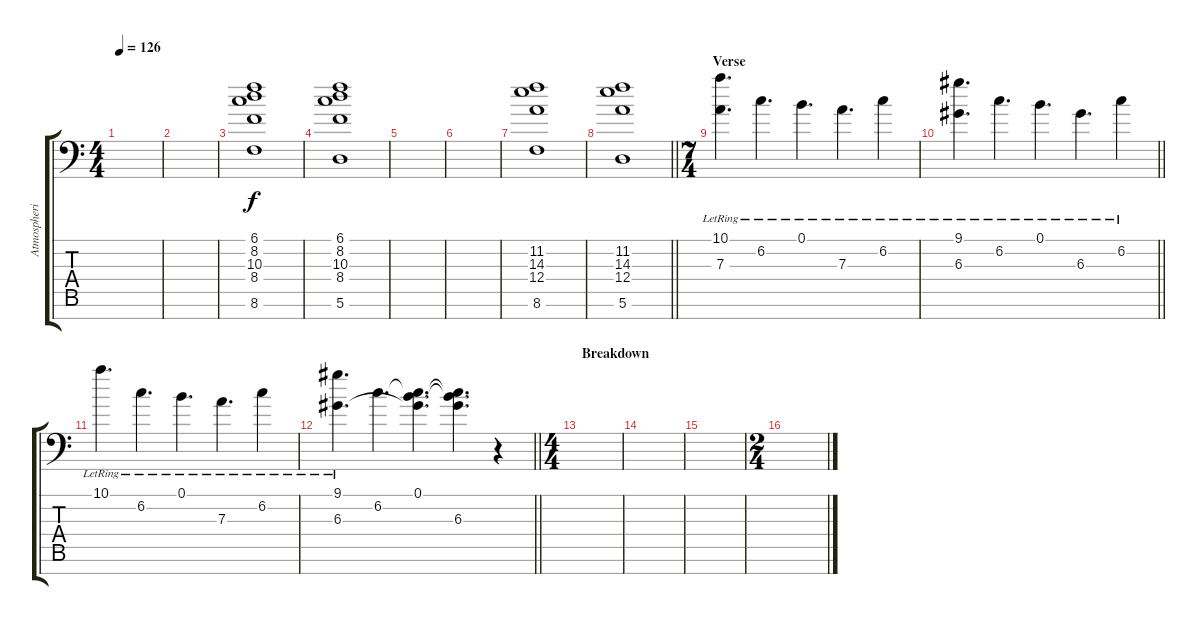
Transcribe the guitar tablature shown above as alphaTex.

\track ("Atmospherics 2" "Atmospheri") {instrument distortionguitar}
\staff {score tabs}
\tuning (B3 Gb3 D3 A2 E2 A1 E1) {hide}
\ts (4 4)
\tempo 126
\clef f4
\ks aminor
|
|
(6.1 8.2 10.3 8.4 8.6).1{volume 9 instrument pad1newage} |
(6.1 8.2 10.3 8.4 5.6).1 |
|
|
(11.2 14.3 12.4 8.6).1 |
\barLineRight lightlight
(11.2 14.3 12.4 5.6).1 |
\ts (7 4)
\section ("" "Verse")
(10.1{lr} 7.3{lr}).4{d volume 11 instrument pad2warm} 6.2{lr}.4{d} 0.1{lr}.4{d} 7.3{lr}.4{d} 6.2{lr}.4 |
\barLineRight lightlight
(9.1{lr} 6.3{lr}).4{d} 6.2{lr}.4{d} 0.1{lr}.4{d} 6.3{lr}.4{d} 6.2{lr}.4 |
10.1{lr}.4{d} 6.2{lr}.4{d} 0.1{lr}.4{d} 7.3{lr}.4{d} 6.2{lr}.4 |
\barLineRight lightlight
(9.1{lr} 6.3).4{d} 6.2.4{d} (0.1 6.2{t} 6.3{t}).4{d} (0.1{t} 6.2{t} 6.3).4{d} r.4 |
\ts (4 4)
\section ("" "Breakdown")
|
|
|
\ts (2 4)
